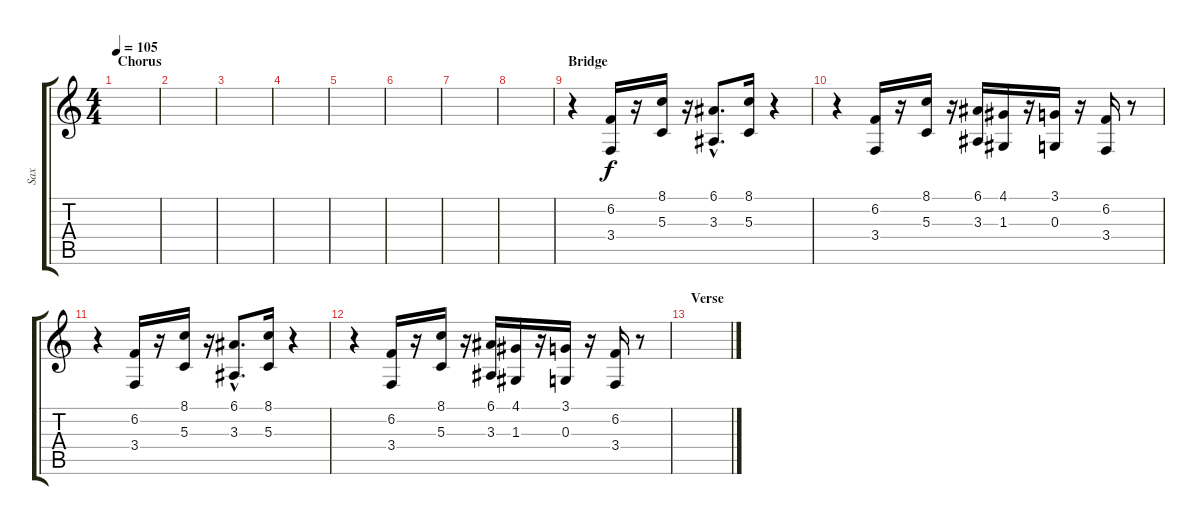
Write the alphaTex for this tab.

\track ("Sax" "Sax") {instrument baritonesax}
\staff {score tabs}
\tuning (E4 B3 G3 D3 A2 E2) {hide}
\ts (4 4)
\section ("" "Chorus")
\tempo 105
\clef g2
\ks c
|
|
|
|
|
|
|
|
\section ("" "Bridge")
r.4 (6.2 3.4).16 r.16 (8.1 5.3).16 r.16 (6.1{hac} 3.3{hac}).8{d} (8.1 5.3).16 r.4 |
r.4 (6.2 3.4).16 r.16 (8.1 5.3).16 r.16 (6.1 3.3).16 (4.1 1.3).16 r.16 (3.1 0.3).16 r.16 (6.2 3.4).16 r.8 |
r.4 (6.2 3.4).16 r.16 (8.1 5.3).16 r.16 (6.1{hac} 3.3{hac}).8{d} (8.1 5.3).16 r.4 |
r.4 (6.2 3.4).16 r.16 (8.1 5.3).16 r.16 (6.1 3.3).16 (4.1 1.3).16 r.16 (3.1 0.3).16 r.16 (6.2 3.4).16 r.8 |
\section ("" "Verse")
